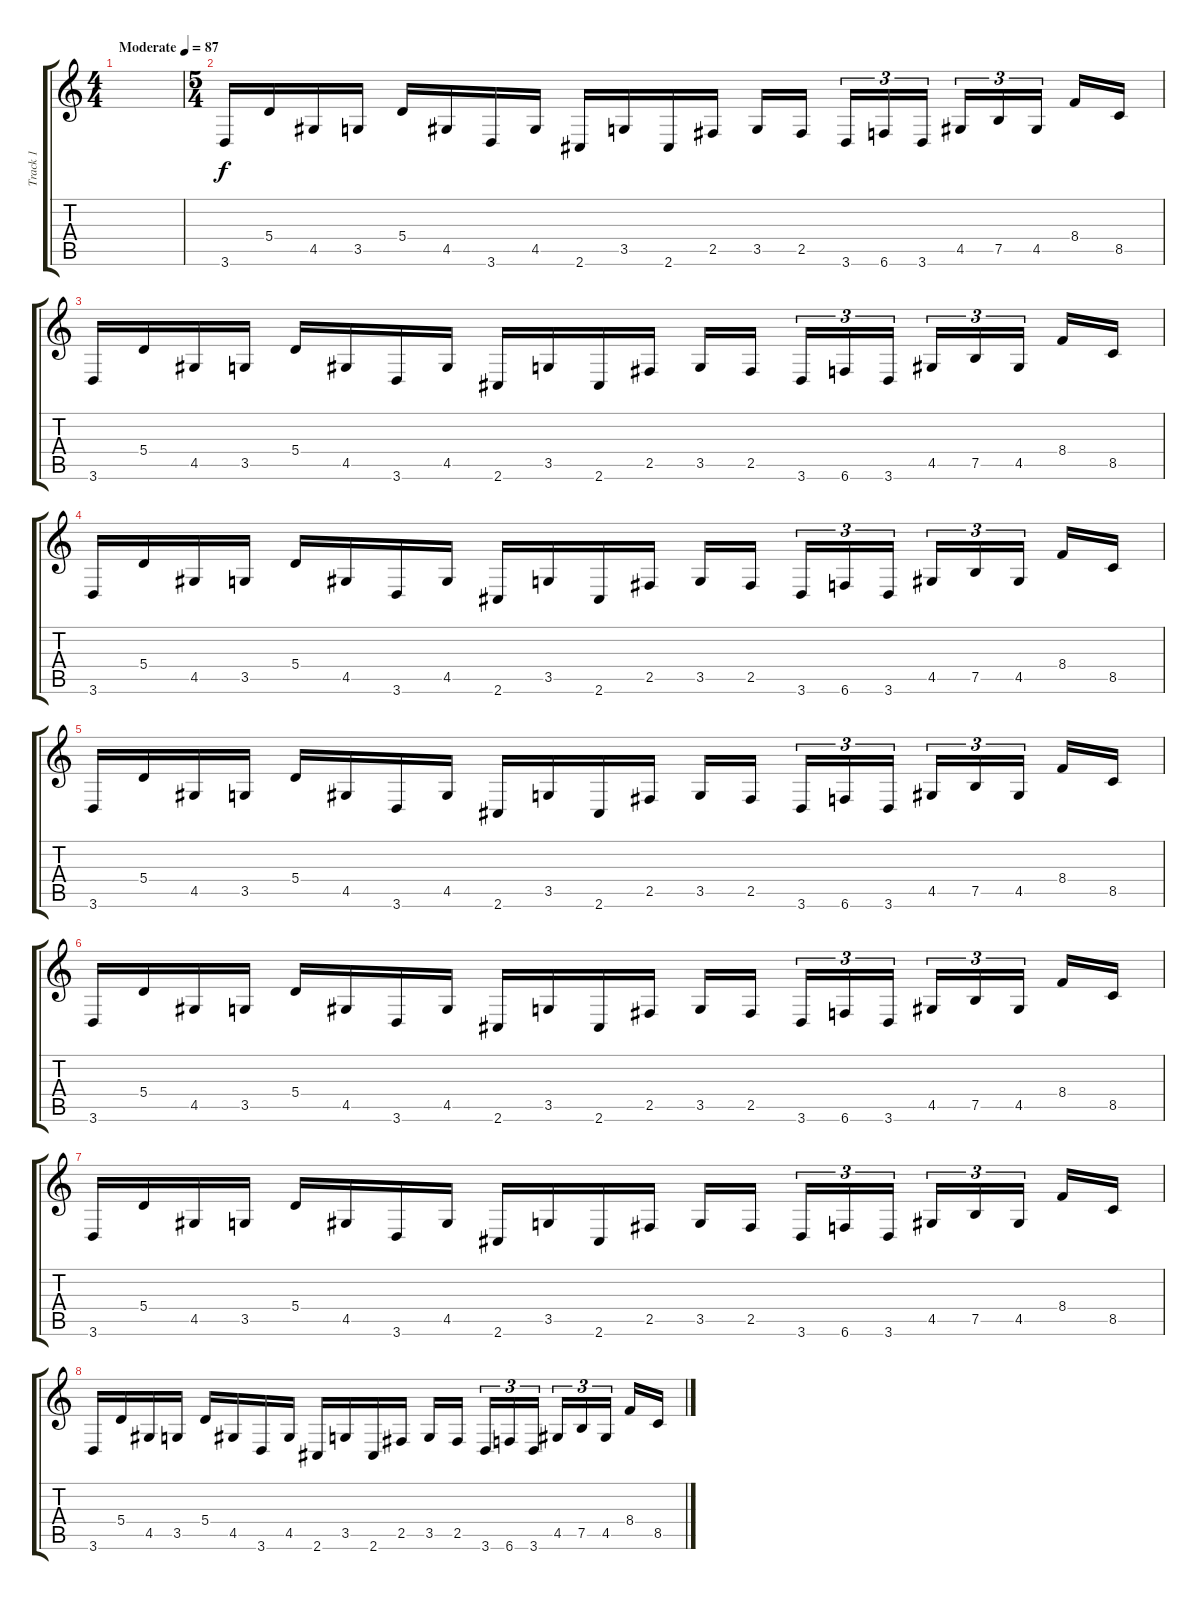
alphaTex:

\track ("Track 1" "Track 1") {instrument distortionguitar}
\staff {score tabs}
\tuning (B3 Gb3 D3 A2 E2 B1) {hide}
\ts (4 4)
\tempo (87 "Moderate")
\clef g2
\ks c
|
\ts (5 4)
3.6.16 5.4.16 4.5.16 3.5.16 5.4.16 4.5.16 3.6.16 4.5.16 2.6.16 3.5.16 2.6.16 2.5.16 3.5.16 2.5.16{beam splitsecondary} 3.6.16{tu (3 2)} 6.6.16{tu (3 2)} 3.6.16{tu (3 2)} 4.5.16{tu (3 2)} 7.5.16{tu (3 2)} 4.5.16{tu (3 2) beam splitsecondary} 8.4.16 8.5.16 |
3.6.16 5.4.16 4.5.16 3.5.16 5.4.16 4.5.16 3.6.16 4.5.16 2.6.16 3.5.16 2.6.16 2.5.16 3.5.16 2.5.16{beam splitsecondary} 3.6.16{tu (3 2)} 6.6.16{tu (3 2)} 3.6.16{tu (3 2)} 4.5.16{tu (3 2)} 7.5.16{tu (3 2)} 4.5.16{tu (3 2) beam splitsecondary} 8.4.16 8.5.16 |
3.6.16 5.4.16 4.5.16 3.5.16 5.4.16 4.5.16 3.6.16 4.5.16 2.6.16 3.5.16 2.6.16 2.5.16 3.5.16 2.5.16{beam splitsecondary} 3.6.16{tu (3 2)} 6.6.16{tu (3 2)} 3.6.16{tu (3 2)} 4.5.16{tu (3 2)} 7.5.16{tu (3 2)} 4.5.16{tu (3 2) beam splitsecondary} 8.4.16 8.5.16 |
3.6.16 5.4.16 4.5.16 3.5.16 5.4.16 4.5.16 3.6.16 4.5.16 2.6.16 3.5.16 2.6.16 2.5.16 3.5.16 2.5.16{beam splitsecondary} 3.6.16{tu (3 2)} 6.6.16{tu (3 2)} 3.6.16{tu (3 2)} 4.5.16{tu (3 2)} 7.5.16{tu (3 2)} 4.5.16{tu (3 2) beam splitsecondary} 8.4.16 8.5.16 |
3.6.16 5.4.16 4.5.16 3.5.16 5.4.16 4.5.16 3.6.16 4.5.16 2.6.16 3.5.16 2.6.16 2.5.16 3.5.16 2.5.16{beam splitsecondary} 3.6.16{tu (3 2)} 6.6.16{tu (3 2)} 3.6.16{tu (3 2)} 4.5.16{tu (3 2)} 7.5.16{tu (3 2)} 4.5.16{tu (3 2) beam splitsecondary} 8.4.16 8.5.16 |
3.6.16 5.4.16 4.5.16 3.5.16 5.4.16 4.5.16 3.6.16 4.5.16 2.6.16 3.5.16 2.6.16 2.5.16 3.5.16 2.5.16{beam splitsecondary} 3.6.16{tu (3 2)} 6.6.16{tu (3 2)} 3.6.16{tu (3 2)} 4.5.16{tu (3 2)} 7.5.16{tu (3 2)} 4.5.16{tu (3 2) beam splitsecondary} 8.4.16 8.5.16 |
3.6.16 5.4.16 4.5.16 3.5.16 5.4.16 4.5.16 3.6.16 4.5.16 2.6.16 3.5.16 2.6.16 2.5.16 3.5.16 2.5.16{beam splitsecondary} 3.6.16{tu (3 2)} 6.6.16{tu (3 2)} 3.6.16{tu (3 2)} 4.5.16{tu (3 2)} 7.5.16{tu (3 2)} 4.5.16{tu (3 2) beam splitsecondary} 8.4.16 8.5.16
